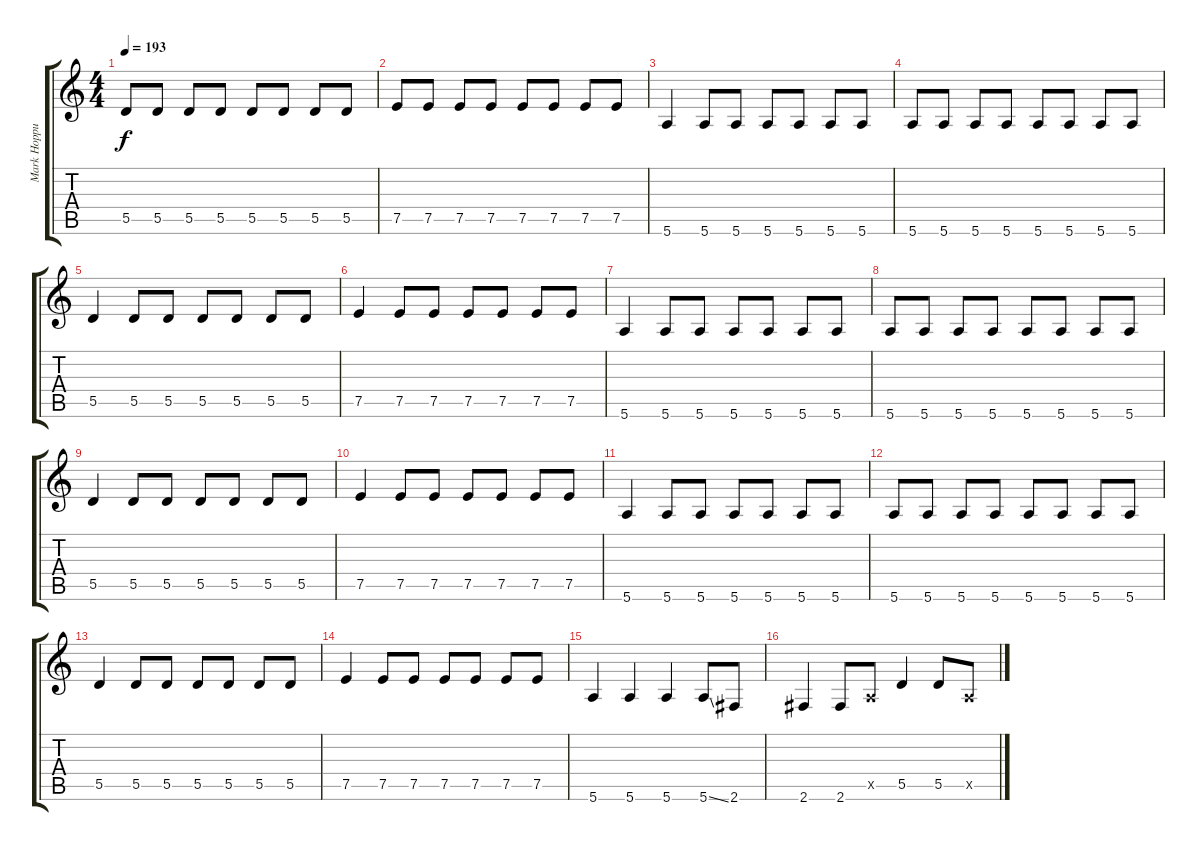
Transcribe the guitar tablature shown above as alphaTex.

\track ("Mark Hoppus" "Mark Hoppu") {instrument electricbasspick}
\staff {score tabs}
\tuning (E4 B3 G3 D3 A2 E2) {hide}
\ts (4 4)
\tempo 193
\clef g2
\ks c
5.5.8{dy f} 5.5.8 5.5.8 5.5.8 5.5.8 5.5.8 5.5.8 5.5.8 |
7.5.8 7.5.8 7.5.8 7.5.8 7.5.8 7.5.8 7.5.8 7.5.8 |
5.6.4 5.6.8 5.6.8 5.6.8 5.6.8 5.6.8 5.6.8 |
5.6.8 5.6.8 5.6.8 5.6.8 5.6.8 5.6.8 5.6.8 5.6.8 |
5.5.4 5.5.8 5.5.8 5.5.8 5.5.8 5.5.8 5.5.8 |
7.5.4 7.5.8 7.5.8 7.5.8 7.5.8 7.5.8 7.5.8 |
5.6.4 5.6.8 5.6.8 5.6.8 5.6.8 5.6.8 5.6.8 |
5.6.8 5.6.8 5.6.8 5.6.8 5.6.8 5.6.8 5.6.8 5.6.8 |
5.5.4 5.5.8 5.5.8 5.5.8 5.5.8 5.5.8 5.5.8 |
7.5.4 7.5.8 7.5.8 7.5.8 7.5.8 7.5.8 7.5.8 |
5.6.4 5.6.8 5.6.8 5.6.8 5.6.8 5.6.8 5.6.8 |
5.6.8 5.6.8 5.6.8 5.6.8 5.6.8 5.6.8 5.6.8 5.6.8 |
5.5.4 5.5.8 5.5.8 5.5.8 5.5.8 5.5.8 5.5.8 |
7.5.4 7.5.8 7.5.8 7.5.8 7.5.8 7.5.8 7.5.8 |
5.6.4 5.6.4 5.6.4 5.6{ss}.8 2.6.8 |
2.6.4 2.6.8 0.5{x}.8 5.5.4 5.5.8 0.5{x}.8
